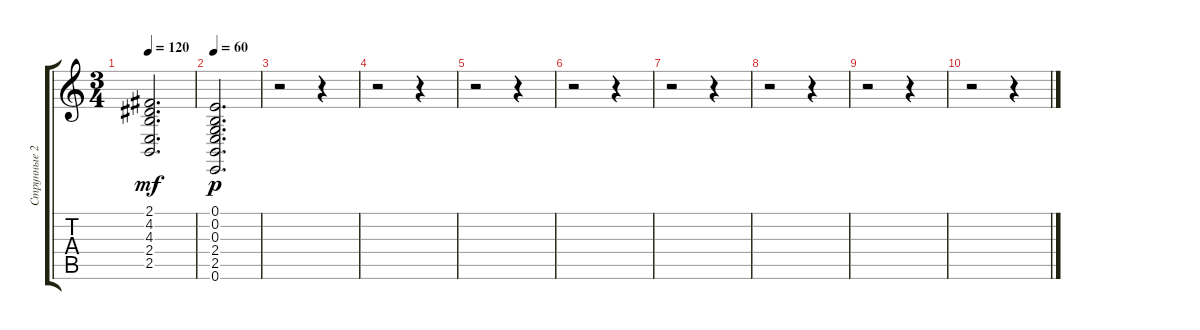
\track ("Струнные 2" "Струнные 2") {instrument stringensemble2}
\staff {score tabs}
\tuning (E4 B3 G3 D3 A2 E2) {hide}
\ts (3 4)
\tempo 120
\clef g2
\ks c
(2.1 4.2 4.3 2.4 2.5).2{d dy mf} |
\tempo 60
(0.1 0.2 0.3 2.4 2.5 0.6).2{d dy p} |
r.2 r.4 |
r.2 r.4 |
r.2 r.4 |
r.2 r.4 |
r.2 r.4 |
r.2 r.4 |
r.2 r.4 |
r.2 r.4
